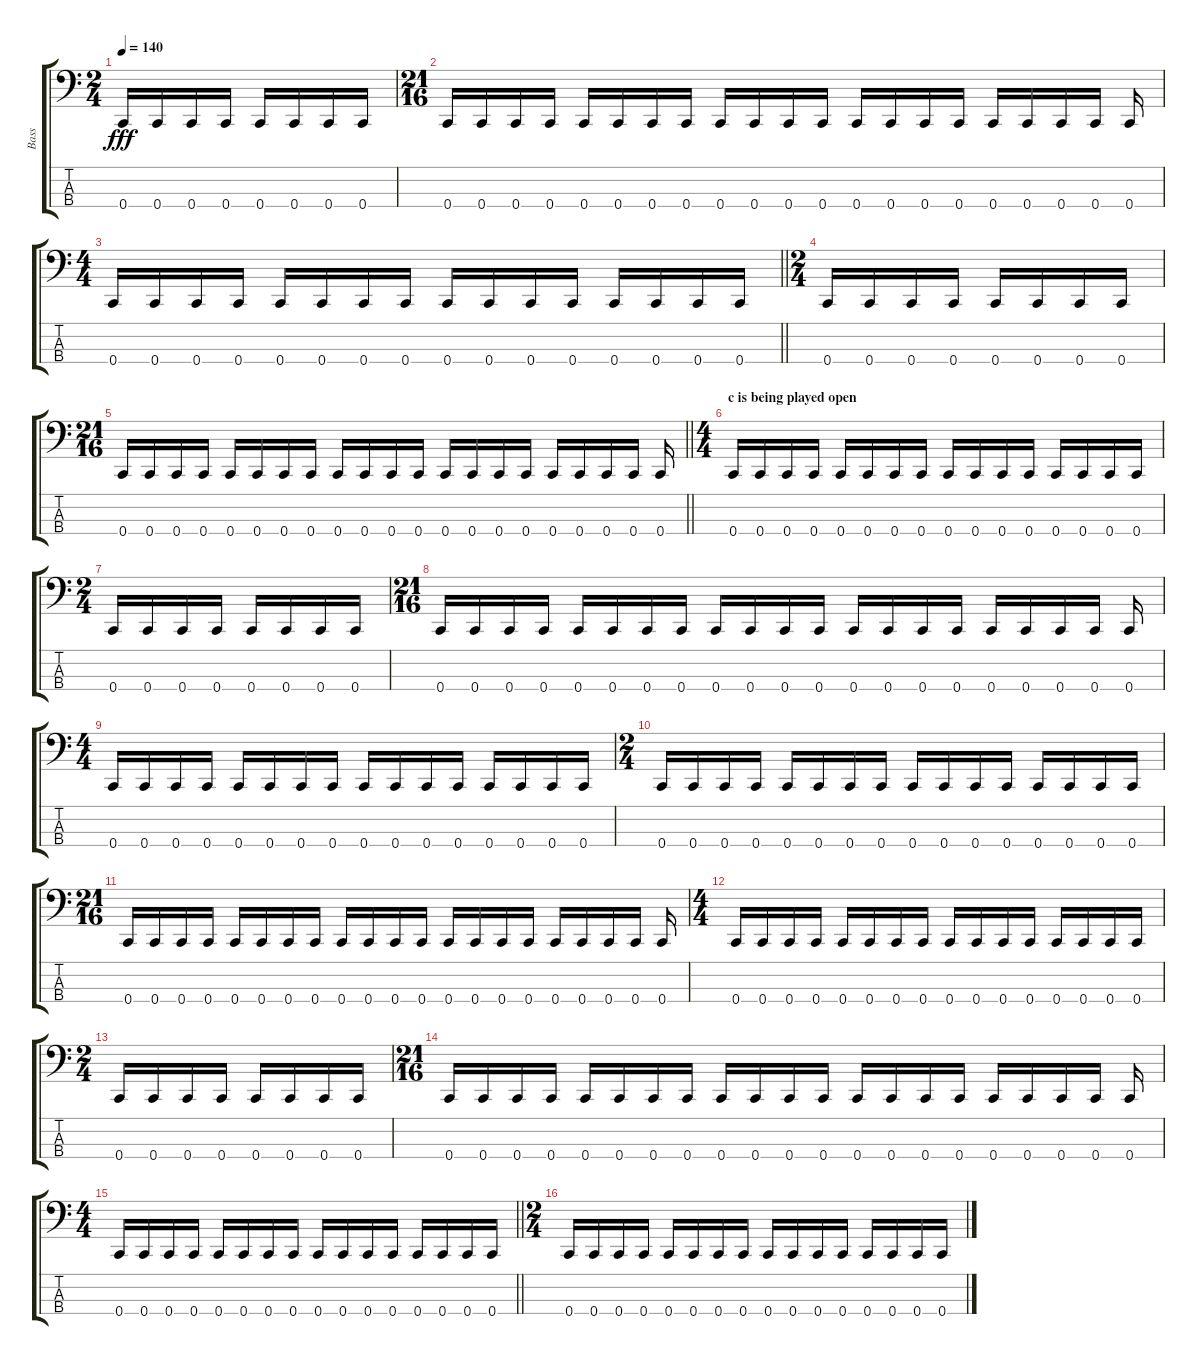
\track ("Bass" "Bass") {instrument electricbassfinger}
\staff {score tabs}
\tuning (Eb2 Bb1 F1 C1) {hide}
\ts (2 4)
\tempo 140
\clef f4
\ks c
0.4.16{dy fff} 0.4.16 0.4.16 0.4.16 0.4.16 0.4.16 0.4.16 0.4.16 |
\ts (21 16)
0.4.16 0.4.16 0.4.16 0.4.16 0.4.16 0.4.16 0.4.16 0.4.16 0.4.16 0.4.16 0.4.16 0.4.16 0.4.16 0.4.16 0.4.16 0.4.16 0.4.16 0.4.16 0.4.16 0.4.16 0.4.16 |
\ts (4 4)
\barLineRight lightlight
0.4.16 0.4.16 0.4.16 0.4.16 0.4.16 0.4.16 0.4.16 0.4.16 0.4.16 0.4.16 0.4.16 0.4.16 0.4.16 0.4.16 0.4.16 0.4.16 |
\ts (2 4)
0.4.16 0.4.16 0.4.16 0.4.16 0.4.16 0.4.16 0.4.16 0.4.16 |
\ts (21 16)
\barLineRight lightlight
0.4.16 0.4.16 0.4.16 0.4.16 0.4.16 0.4.16 0.4.16 0.4.16 0.4.16 0.4.16 0.4.16 0.4.16 0.4.16 0.4.16 0.4.16 0.4.16 0.4.16 0.4.16 0.4.16 0.4.16 0.4.16 |
\ts (4 4)
\section ("" "c is being played open")
0.4.16 0.4.16 0.4.16 0.4.16 0.4.16 0.4.16 0.4.16 0.4.16 0.4.16 0.4.16 0.4.16 0.4.16 0.4.16 0.4.16 0.4.16 0.4.16 |
\ts (2 4)
0.4.16 0.4.16 0.4.16 0.4.16 0.4.16 0.4.16 0.4.16 0.4.16 |
\ts (21 16)
0.4.16 0.4.16 0.4.16 0.4.16 0.4.16 0.4.16 0.4.16 0.4.16 0.4.16 0.4.16 0.4.16 0.4.16 0.4.16 0.4.16 0.4.16 0.4.16 0.4.16 0.4.16 0.4.16 0.4.16 0.4.16 |
\ts (4 4)
0.4.16 0.4.16 0.4.16 0.4.16 0.4.16 0.4.16 0.4.16 0.4.16 0.4.16 0.4.16 0.4.16 0.4.16 0.4.16 0.4.16 0.4.16 0.4.16 |
\ts (2 4)
0.4.16 0.4.16 0.4.16 0.4.16 0.4.16 0.4.16 0.4.16 0.4.16 0.4.16 0.4.16 0.4.16 0.4.16 0.4.16 0.4.16 0.4.16 0.4.16 |
\ts (21 16)
0.4.16 0.4.16 0.4.16 0.4.16 0.4.16 0.4.16 0.4.16 0.4.16 0.4.16 0.4.16 0.4.16 0.4.16 0.4.16 0.4.16 0.4.16 0.4.16 0.4.16 0.4.16 0.4.16 0.4.16 0.4.16 |
\ts (4 4)
0.4.16 0.4.16 0.4.16 0.4.16 0.4.16 0.4.16 0.4.16 0.4.16 0.4.16 0.4.16 0.4.16 0.4.16 0.4.16 0.4.16 0.4.16 0.4.16 |
\ts (2 4)
0.4.16 0.4.16 0.4.16 0.4.16 0.4.16 0.4.16 0.4.16 0.4.16 |
\ts (21 16)
0.4.16 0.4.16 0.4.16 0.4.16 0.4.16 0.4.16 0.4.16 0.4.16 0.4.16 0.4.16 0.4.16 0.4.16 0.4.16 0.4.16 0.4.16 0.4.16 0.4.16 0.4.16 0.4.16 0.4.16 0.4.16 |
\ts (4 4)
\barLineRight lightlight
0.4.16 0.4.16 0.4.16 0.4.16 0.4.16 0.4.16 0.4.16 0.4.16 0.4.16 0.4.16 0.4.16 0.4.16 0.4.16 0.4.16 0.4.16 0.4.16 |
\ts (2 4)
0.4.16 0.4.16 0.4.16 0.4.16 0.4.16 0.4.16 0.4.16 0.4.16 0.4.16 0.4.16 0.4.16 0.4.16 0.4.16 0.4.16 0.4.16 0.4.16
